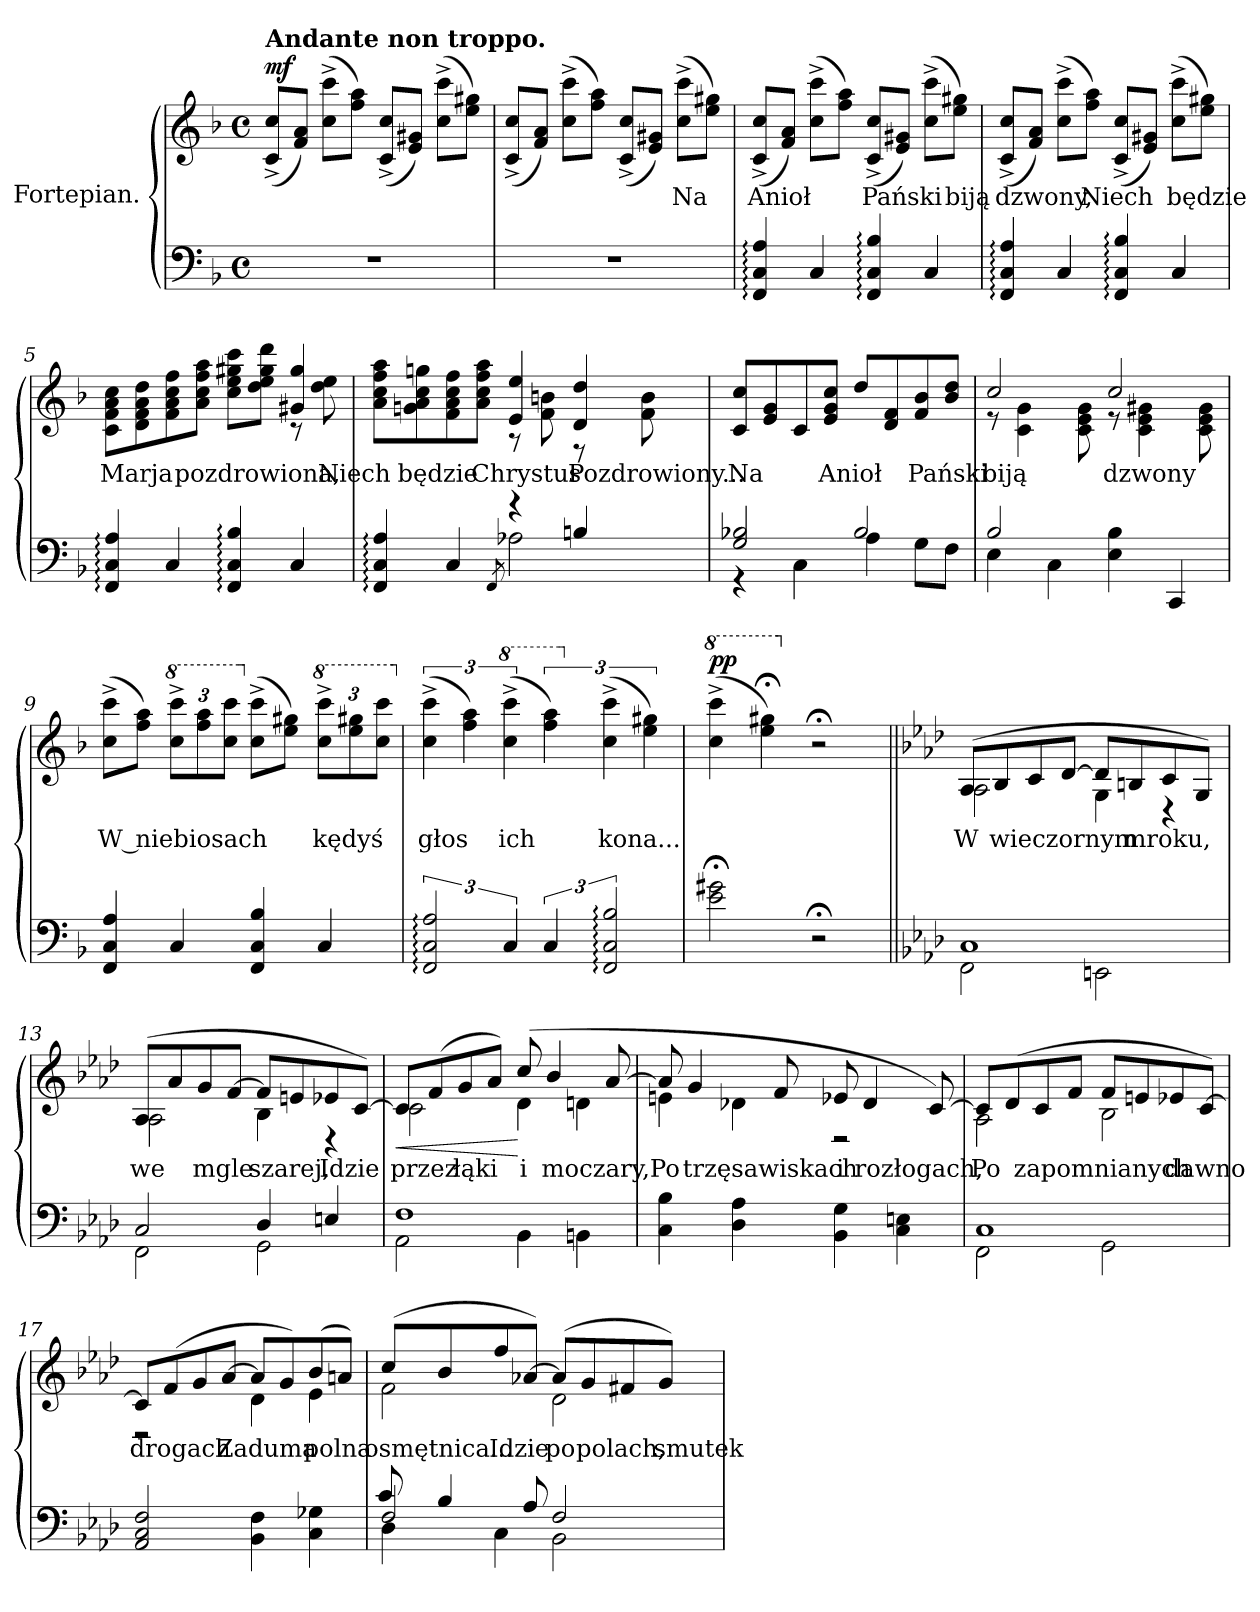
**kern	**kern	**text	**dynam
*part2	*part1	*part1	*part1
*staff2	*staff1	*staff1	*staff1
*I"Fortepian.	*I"Fortepian.	*	*
*clefF4	*clefG2	*	*
*k[b-]	*k[b-]	*	*
*F:	*F:	*	*
*M4/4	*M4/4	*	*
*met(c)	*met(c)	*	*
=1	=1	=1	=1
!	!LO:TX:a:B:t=Andante non troppo.	!	!
!	!	!	!LO:DY:b
1r	(<8c^>/ 8cc^>/L	.	mf
.	8f/ 8a/J)	.	.
.	(8cc^>\ 8ccc^>\L	.	.
.	8ff\ 8aa\J)	.	.
.	(8c^>/ 8cc^>/L	.	.
.	8e/ 8g#X/J)	.	.
.	(8cc^>\ 8ccc^>\L	.	.
.	8ee\ 8gg#X\J)	.	.
=2	=2	=2	=2
1r	(8c^>/ 8cc^>/L	.	.
.	8f/ 8a/J)	.	.
.	(8cc^>\ 8ccc^>\L	.	.
.	8ff\ 8aa\J)	.	.
.	(8c^>/ 8cc^>/L	.	.
.	8e/ 8g#X/J)	.	.
.	(8cc^>\ 8ccc^>\L	Na	.
.	8ee\ 8gg#X\J)	.	.
=3	=3	=3	=3
4FF:/ 4C:/ 4A:/	(8c^>/ 8cc^>/L	Anioł	.
.	8f/ 8a/J)	.	.
4C/	(8cc^>\ 8ccc^>\L	.	.
.	8ff\ 8aa\J)	.	.
4FF:/ 4C:/ 4B-:/	(8c^>/ 8cc^>/L	Pański	.
.	8e/ 8g#X/J)	.	.
4C/	(8cc^>\ 8ccc^>\L	.	.
.	8ee\ 8gg#X\J)	biją	.
=4	=4	=4	=4
4FF:/ 4C:/ 4A:/	(8c^>/ 8cc^>/L	dzwony,	.
.	8f/ 8a/J)	.	.
4C/	(8cc^>\ 8ccc^>\L	.	.
.	8ff\ 8aa\J)	Niech	.
4FF:/ 4C:/ 4B-:/	(8c^>/ 8cc^>/L	.	.
.	8e/ 8g#X/J)	.	.
4C/	(8cc^>\ 8ccc^>\L	będzie	.
.	8ee\ 8gg#X\J)	.	.
=5	=5	=5	=5
*	*^	*	*
4FF:/ 4C:/ 4A:/	8c\ 8f\ 8a\ 8cc\L	2.ryy	Marja	.
.	8d\ 8f\ 8a\ 8dd\	.	.	.
4C/	8f\ 8a\ 8cc\ 8ff\	.	.	.
.	8a\ 8cc\ 8ff\ 8aa\J	.	pozdrowiona,	.
4FF:/ 4C:/ 4B-:/	8cc\ 8ee\ 8gg#X\ 8ccc\L	.	.	.
.	8dd\ 8ee\ 8gg#\ 8ddd\J	.	.	.
4C/	8rc	4g#X/ 4gg#/	.	.
.	8dd\ 8ee\	.	Niech	.
=6	=6	=6	=6	=6
*^	*	*	*	*
4FF:/ 4C:/ 4A:/	2ryy	8a\ 8cc\ 8ff\ 8aa\L	2ryy	.	.
.	.	8gn\ 8a\ 8cc\ 8ggn\	.	będzie	.
4C/	.	8f\ 8a\ 8cc\ 8ff\	.	.	.
.	.	8a\ 8cc\ 8ff\ 8aa\J	.	Chrystus	.
.	8qFF/	.	.	.	.
4r	2A-X\	4e/ 4ee/	8r	.	.
.	.	.	8f\ 8bn\	.	.
4Bn/	.	4d/ 4dd/	8r	Pozdrowiony...	.
.	.	.	8f\ 8b\	.	.
*	*	*v	*v	*	*
=7	=7	=7	=7	=7
2G/ 2B-X/	4r	8c/ 8cc/L	Na	.
.	.	8e/ 8g/	.	.
.	4C\	8c/	.	.
.	.	8e/ 8g/ 8cc/J	Anioł	.
2B-/	4A\	8dd/L	.	.
.	.	8d/ 8f/	.	.
.	8G\L	8f/ 8b-/	Pański	.
.	8F\J	8b-/ 8dd/J	.	.
=8	=8	=8	=8	=8
*	*	*^	*	*
2B-/	4E\	2cc/	8r	biją	.
.	.	.	4c\ 4g\	.	.
.	4C\	.	.	.	.
.	.	.	8c\ 8e\ 8g\	.	.
4E\ 4B-\	2ryy	2cc/	8r	dzwony	.
.	.	.	4c\ 4e\ 4g#X\	.	.
4CC/	.	.	.	.	.
.	.	.	8c\ 8e\ 8g#\	.	.
*v	*v	*	*	*	*
=9	=9	=9	=9	=9
!	!LO:TX:b:t=poco a poco dim.	!	!	!
*	*v	*v	*	*
4FF/ 4C/ 4A/	(8cc^\ 8ccc^\L	W niebiosach	.
.	8ff\ 8aa\J)	.	.
*	*8va	*	*
4C/	12ccc^\ 12cccc^\L	.	.
.	12fff\ 12aaa\	.	.
.	12ccc\ 12cccc\J	.	.
*	*X8va	*	*
4FF/ 4C/ 4B-/	(8cc^\ 8ccc^\L	.	.
.	8ee\ 8gg#X\J)	.	.
*	*8va	*	*
4C/	12ccc^\ 12cccc^\L	kędyś	.
.	12eee\ 12ggg#X\	.	.
.	12ccc\ 12cccc\J	.	.
=10	=10	=10	=10
*	*X8va	*	*
3FF:/ 3C:/ 3A:/	(6cc^\ 6ccc^\	głos	.
.	6ff\ 6aa\)	.	.
*	*8va	*	*
6C/	(6ccc^\ 6cccc^\	ich	.
6C/	6fff\ 6aaa\)	.	.
*	*X8va	*	*
3FF:/ 3C:/ 3B-:/	(6cc^\ 6ccc^\	kona...	.
.	6ee\ 6gg#X\)	.	.
=11	=11	=11	=11
*	*8va	*	*
!	!	!	!LO:DY:b
2e;<\ 2g#X;<\	(4ccc^\ 4cccc^\	.	pp
.	4eee;<\ 4ggg#X;<\)	.	.
*	*X8va	*	*
2r;<	2r;<	.	.
=12||	=12||	=12||	=12||
*k[b-e-a-d-]	*k[b-e-a-d-]	*	*
*^	*^	*	*
1C	2FF\	(8A-/L	2A-\	W	.
.	.	8B-/	.	wieczornym	.
.	.	8c/	.	.	.
.	.	[8d-/J	.	.	.
.	2EEn\	8d-/L]	4G\	.	.
.	.	8Bn/	.	mroku,	.
.	.	8c/	4r	.	.
.	.	8G/J)	.	.	.
=13	=13	=13	=13	=13	=13
2C/	2FF\	(8A-/L	2A-\	we	.
.	.	8a-/	.	.	.
.	.	8g/	.	mgle	.
.	.	[8f/J	.	.	.
4D-/	2GG\	8f/L]	4B-\	szarej,	.
.	.	8en/	.	.	.
4En/	.	8e-X/	4r	Idzie	.
.	.	[8c/J)	.	.	.
=14	=14	=14	=14	=14	=14
!	!	!	!	!	!LO:HP:b
1F	2AA-\	8c/L]	2c\	przez	<
.	.	(8f/	.	.	.
.	.	8g/	.	łąki	.
.	.	8a-/J)	.	.	.
.	4BB-\	(8cc/	4d-\	i	[
.	.	4b-/	.	moczary,	.
.	4BBn\	.	4dn\	.	.
.	.	[8a-/	.	.	.
*v	*v	*	*	*	*
=15	=15	=15	=15	=15
4C\ 4B-\	8a-/]	4en\	Po	.
.	4g/	.	trzęsawiskach	.
4D-\ 4A-\	.	4d-X\	.	.
.	8f/	.	.	.
4BB-\ 4G\	8e-X/	2r	i	.
.	4d-/	.	rozłogach,	.
4C\ 4En\	.	.	.	.
.	[8c/)	.	.	.
=16	=16	=16	=16	=16
*^	*	*	*	*
1C	2FF\	8c/L]	2A-\	Po	.
.	.	(8d-/	.	.	.
.	.	8c/	.	zapomnianych	.
.	.	8f/J	.	.	.
.	2GG\	8f/L	2B-\	.	.
.	.	8en/	.	.	.
.	.	8e-X/	.	dawno	.
.	.	[8c/J)	.	.	.
*v	*v	*	*	*	*
=17	=17	=17	=17	=17
2AA-/ 2C/ 2F/	8c/L]	2r	drogach	.
.	(8f/	.	.	.
.	8g/	.	.	.
.	[8a-/J	.	Zaduma	.
4BB-\ 4F\	8a-/L]	4d-\	.	.
.	8g/)	.	.	.
4C\ 4G-X\	(8b-/	4e-\	polna	.
.	8an/J)	.	.	.
=18	=18	=18	=18	=18
*^	*	*	*	*
*	*^	*	*	*	*
2F/	4D-\	8c/	(8cc/L	2f\	osmętnica...	.
.	.	4B-/	8b-/	.	.	.
.	4C\	.	8ff/	.	Idzie	.
.	.	8A-/	[8a-X/J)	.	.	.
2F/	2BB-\	2ryy	(8a-/L]	2d-\	po	.
.	.	.	8g/	.	polach,	.
.	.	.	8f#X/	.	.	.
.	.	.	8g/J)	.	smutek	.
*v	*v	*v	*	*	*	*
*	*v	*v	*	*
=	=	=	=
*-	*-	*-	*-
